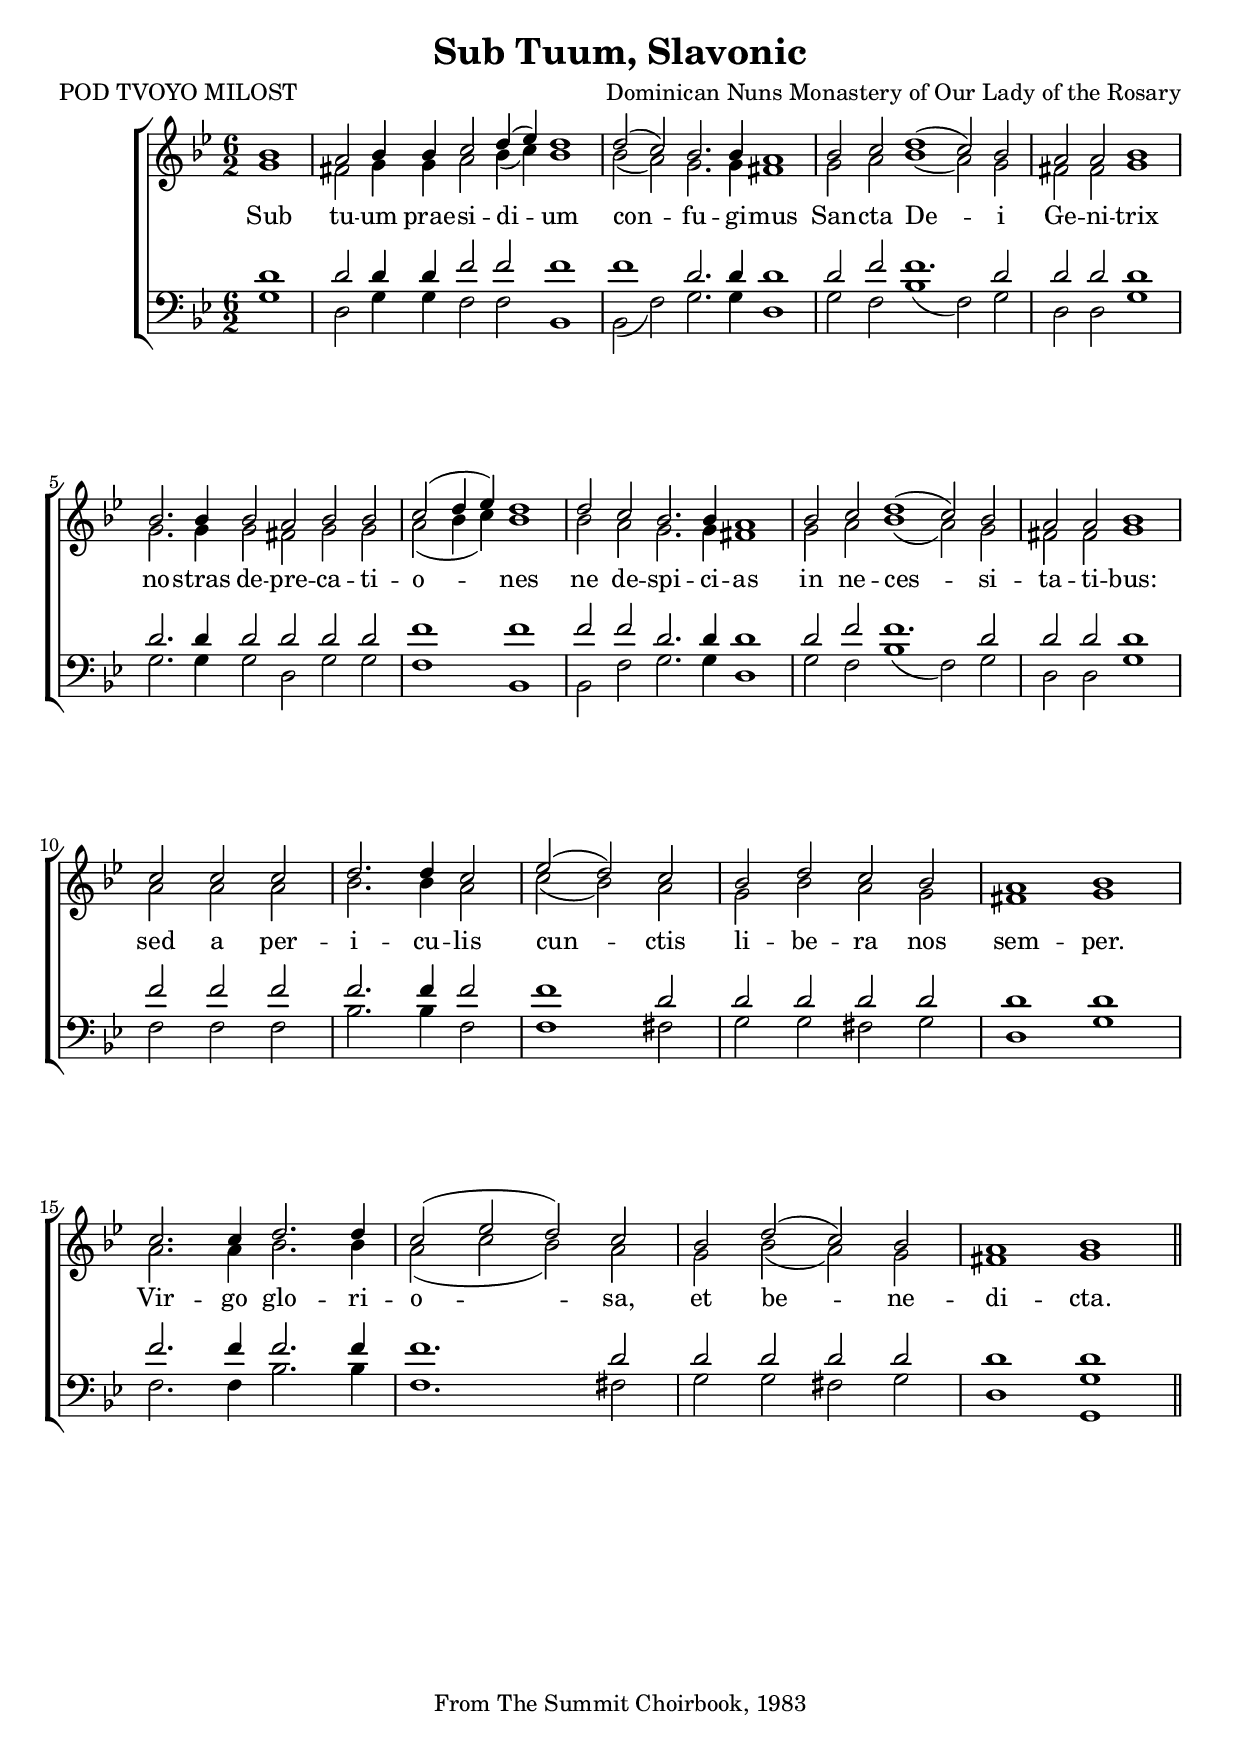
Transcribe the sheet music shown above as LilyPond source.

%\version "2.24.2"
\paper {
  top-system-spacing.basic-distance = #10
  score-system-spacing.basic-distance = #20
  system-system-spacing.basic-distance = #20
  last-bottom-spacing.basic-distance = #10
}

\header {
  title = "Sub Tuum, Slavonic"
  composer = "Dominican Nuns Monastery of Our Lady of the Rosary"
  poet = "POD TVOYO MILOST"
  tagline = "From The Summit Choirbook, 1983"
}

global = {
  \key bes \major
  \time 6/2
%  \set Score.timing = ##f
\override Staff.TimeSignature.break-visibility = #all-invisible
}

sopMusic = \relative {
\partial 1 bes'1 a2 bes4 bes c2 d4( ees) d1  | 
  d2( c) bes2. bes4 a1  |  
  bes2 c d1( c2) bes \time 4/2 a a bes1 \break \bar "|" 
  \time 6/2 bes2. bes4 bes2 a bes bes \time 4/2 c(  d4 ees) d1  \bar "|" 
  \time 6/2 d2 c bes2. bes4 a1 |
  bes2 c d1( c2) bes \time 4/2 a a bes1 \break \bar "|"
  \time 3/2 c2 c c d2. d4 c2 ees2( d) c \time 4/2 bes d c bes a1 bes \break \bar "|"
  c2. c4 d2. d4 c2( ees d) c | bes d( c) bes a1 bes \bar "||"
}
sopWords = \lyricmode {
}

altoMusic = \relative {
\accidentalStyle voice
  g'1 fis2 g4 g a2 bes4( c) bes1 \bar "|"
  bes2( a) g2. g4 fis1 \bar "|"
  g2 a bes1( a2) g fis fis g1 \bar "|"
  g2. g4 g2 fis g g a( bes4 c) bes1
  bes2 a g2. g4 fis1
  g2 a bes1( a2) g2 fis fis g1
  a2 a a bes2. bes4 a2 c2( bes) a g bes a g fis1 g
  a2. a4 bes2. bes4 a2( c bes) a g bes( a) g fis1 g1
}
altoWords = \lyricmode {
  Sub tu -- um prae -- si -- di -- um
  con -- fu -- gi -- mus
  San -- cta De -- i Ge -- ni -- trix
  no -- stras de -- pre -- ca -- ti -- o -- nes ne de -- spi -- ci -- as
  in ne -- ces -- si -- ta -- ti -- bus:
  sed a per -- i -- cu -- lis cun -- ctis li -- be -- ra nos sem -- per.
  Vir -- go glo -- ri -- o -- sa, et be -- ne -- di -- cta.
}

bassMusic = \relative {
  g1 d2 g4 g f2 f2 bes,1
  bes2( f'2) g2. g4 d1
  g2 f bes1( f2) g2 d2 d g1
  g2. g4 g2 d g g f1 bes,1
  bes2 f' g2. g4 d1
  g2 f bes1( f2) g2 d d g1
  f2 f f bes2. bes4 f2 f1 fis2 g g fis g d1 g |
  f2. f4 bes2. bes4 f1. fis2 g g fis g d1 <g g,> |
}
tenorWords = \lyricmode {
}

tenorMusic = \relative {
  d'1 d2 d4 d f2 f2 f1
  f1 d2. d4 d1
  d2 f f1. d2 d2 d d1
  d2. d4 d2 d d d f1 f1
  f2 f d2. d4 d1
  d2 f f1. d2 d d d1
  f2 f f f2. f4 f2 f1 d2 d d d d d1 d |
  f2. f4 f2. f4 f1. d2 d d d d d1 <d> |
}
bassWords = \lyricmode {
  
}

\score {
  \new ChoirStaff <<
    \new Lyrics = "sopranos" \with {
      % this is needed for lyrics above a staff
      \override VerticalAxisGroup.staff-affinity = #DOWN
    }
    \new Staff = "women" <<
      \new Voice = "sopranos" {
        \voiceOne
        << \global \sopMusic >>
      }
      \new Voice = "altos" {
        \voiceTwo
        << \global \altoMusic >>
      }
    >>
    \new Lyrics = "altos"
    \new Lyrics = "tenors" \with {
      % this is needed for lyrics above a staff
      \override VerticalAxisGroup.staff-affinity = #DOWN
    }
    \new Staff = "men" <<
      \clef bass
      \new Voice = "tenors" {
        \voiceOne
        << \global \tenorMusic >>
      }
      \new Voice = "basses" {
        \voiceTwo << \global \bassMusic >>
      }
    >>
    \new Lyrics = "basses"
    \context Lyrics = "sopranos" \lyricsto "sopranos" \sopWords
    \context Lyrics = "altos" \lyricsto "altos" \altoWords
    \context Lyrics = "tenors" \lyricsto "tenors" \tenorWords
    \context Lyrics = "basses" \lyricsto "basses" \bassWords
  >>
  \layout { }
  \midi { 
    \tempo 2 = 100
  }
}



